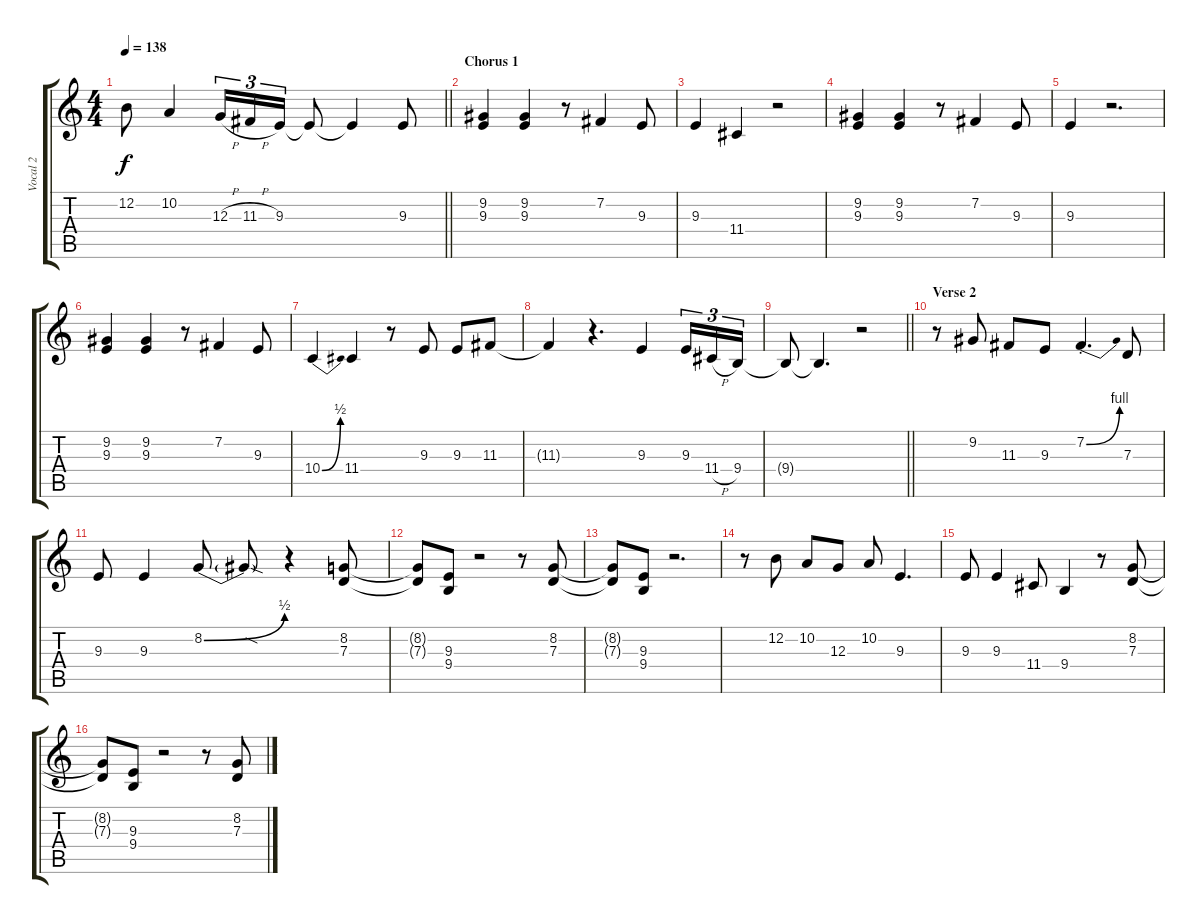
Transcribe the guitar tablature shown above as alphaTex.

\track ("Vocal 2" "Vocal 2") {instrument lead6voice}
\staff {score tabs}
\tuning (E4 B3 G3 D3 A2 E2) {hide}
\ts (4 4)
\tempo 138
\clef g2
\barLineRight lightlight
\ks c
12.2{t}.8{dy f} 10.2.4 12.3{h}.16{tu (3 2)} 11.3{h}.16{tu (3 2)} 9.3.16{tu (3 2)} 9.3{t}.8 9.3{t}.4 9.3.8 |
\section ("" "Chorus 1")
(9.2 9.3).4 (9.2 9.3).4 r.8 7.2.4 9.3.8 |
9.3.4 11.4.4 r.2 |
(9.2 9.3).4 (9.2 9.3).4 r.8 7.2.4 9.3.8 |
9.3.4 r.2{d} |
(9.2 9.3).4 (9.2 9.3).4 r.8 7.2.4 9.3.8 |
10.4{be (bend 0 0 60 2)}.4 11.4.4 r.8 9.3.8 9.3.8 11.3.8 |
11.3{t}.4 r.4{d} 9.3.4 9.3.16{tu (3 2)} 11.4{h}.16{tu (3 2)} 9.4.16{tu (3 2)} |
\barLineRight lightlight
9.4{t}.8 9.4{t}.4{d} r.2 |
\section ("" "Verse 2")
r.8 9.2.8 11.3.8 9.3.8 7.2{be (bend 0 0 60 4) st}.4{d} 7.3.8 |
9.3.8 9.3.4 8.2{be (bend 0 0 60 2)}.8 8.2{sod t}.8 r.4 (8.2 7.3).8 |
(8.2{t} 7.3{t}).8 (9.3 9.4).8 r.2 r.8 (8.2 7.3).8 |
(8.2{t} 7.3{t}).8 (9.3 9.4).8 r.2{d} |
r.8 12.2.8 10.2.8 12.3.8 10.2.8 9.3.4{d} |
9.3.8 9.3.4 11.4.8 9.4.4 r.8 (8.2 7.3).8 |
(8.2{t} 7.3{t}).8 (9.3 9.4).8 r.2 r.8 (8.2 7.3).8
